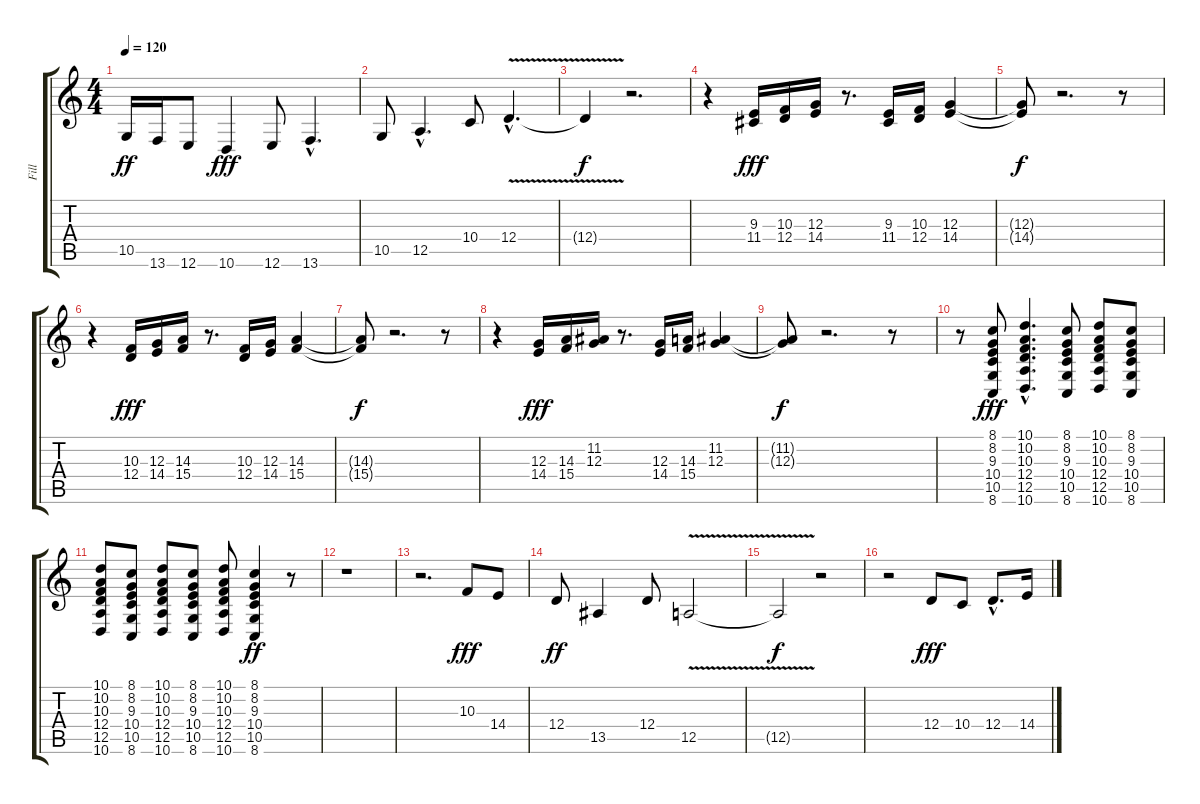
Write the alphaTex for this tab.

\track ("Fill" "Fill") {instrument stringensemble1}
\staff {score tabs}
\tuning (E4 B3 G3 D3 A2 E2) {hide}
\ts (4 4)
\tempo 120
\clef g2
\ks c
10.5.16{dy ff} 13.6.16 12.6.8 10.6.4{dy fff} 12.6.8 13.6{hac}.4{d} |
10.5.8 12.5{hac}.4{d} 10.4.8 12.4{v hac}.4{d} |
12.4{t}.4{dy f} r.2{d} |
r.4 (9.3 11.4).16{dy fff} (10.3 12.4).16 (12.3 14.4).16 r.8{d} (9.3 11.4).16 (10.3 12.4).16 (12.3 14.4).4 |
(12.3{t} 14.4{t}).8{dy f} r.2{d} r.8 |
r.4 (10.3 12.4).16{dy fff} (12.3 14.4).16 (14.3 15.4).16 r.8{d} (10.3 12.4).16 (12.3 14.4).16 (14.3 15.4).4 |
(14.3{t} 15.4{t}).8{dy f} r.2{d} r.8 |
r.4 (12.3 14.4).16{dy fff} (14.3 15.4).16 (11.2 12.3).16 r.8{d} (12.3 14.4).16 (14.3 15.4).16 (11.2 12.3).4 |
(11.2{t} 12.3{t}).8{dy f} r.2{d} r.8 |
r.8 (8.1 8.2 9.3 10.4 10.5 8.6).8{dy fff} (10.1{hac} 10.2{hac} 10.3{hac} 12.4{hac} 12.5{hac} 10.6{hac}).4{d} (8.1 8.2 9.3 10.4 10.5 8.6).8 (10.1 10.2 10.3 12.4 12.5 10.6).8 (8.1 8.2 9.3 10.4 10.5 8.6).8 |
(10.1 10.2 10.3 12.4 12.5 10.6).8 (8.1 8.2 9.3 10.4 10.5 8.6).8 (10.1 10.2 10.3 12.4 12.5 10.6).8 (8.1 8.2 9.3 10.4 10.5 8.6).8 (10.1 10.2 10.3 12.4 12.5 10.6).8 (8.1 8.2 9.3 10.4 10.5 8.6).4{dy ff} r.8 |
r.1 |
r.2{d} 10.3.8{dy fff instrument lead1square} 14.4.8 |
12.4.8{dy ff} 13.5.4 12.4.8 12.5{v}.2 |
12.5{t}.2{dy f} r.2 |
r.2 12.4.8{dy fff} 10.4.8 12.4{hac}.8{d} 14.4.16
